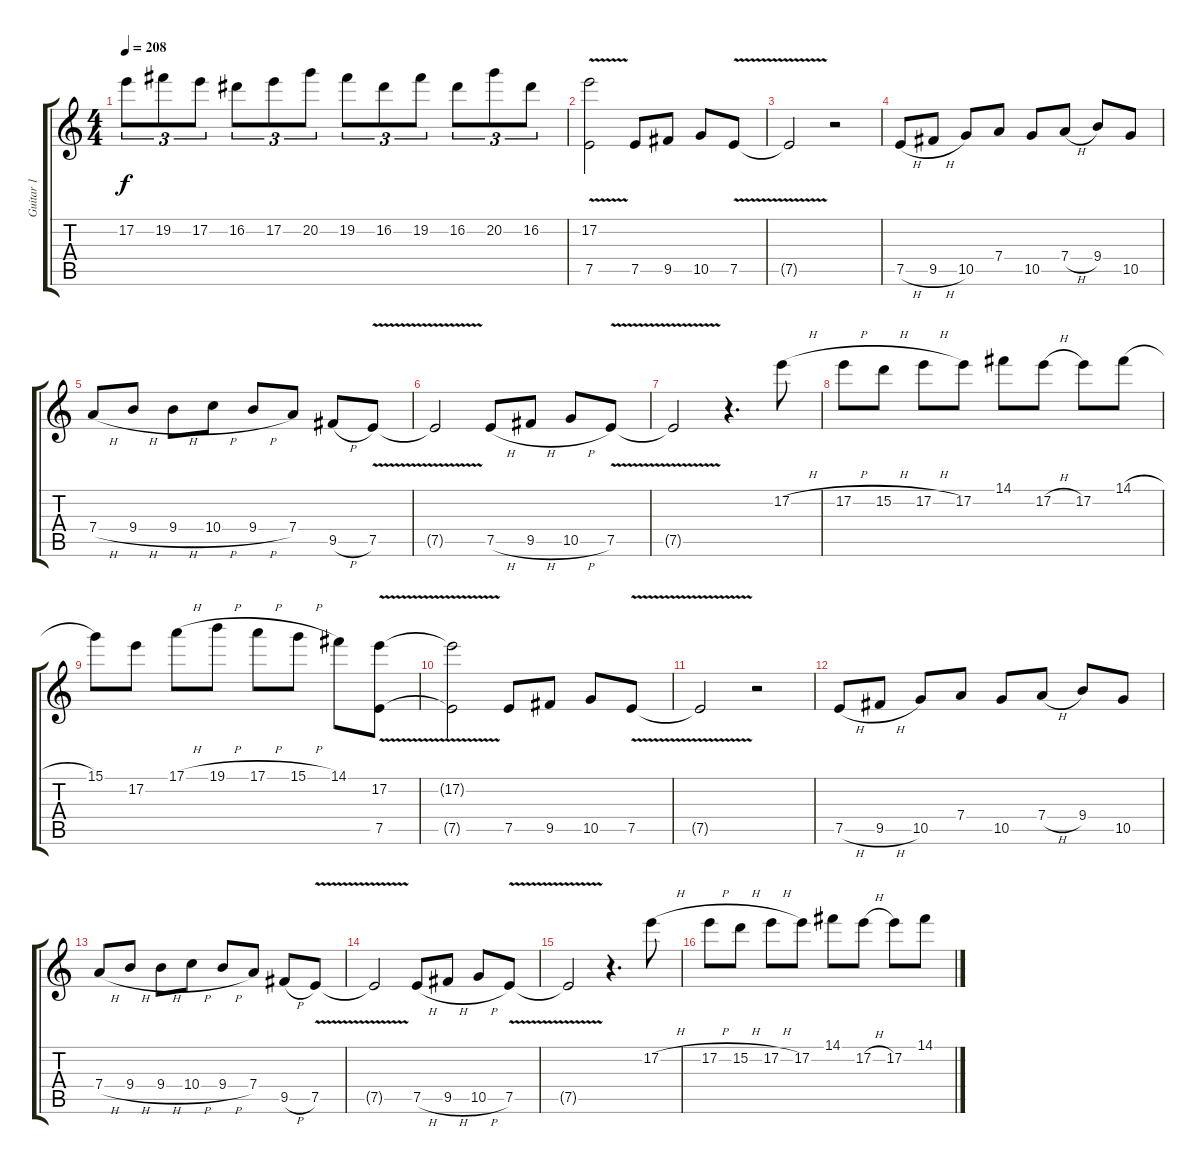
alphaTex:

\track ("Guitar 1" "Guitar 1") {instrument distortionguitar}
\staff {score tabs}
\tuning (E4 B3 G3 D3 A2 E2) {hide}
\ts (4 4)
\tempo 208
\clef g2
\ks c
17.2.8{tu (3 2) dy f} 19.2.8{tu (3 2)} 17.2.8{tu (3 2)} 16.2.8{tu (3 2)} 17.2.8{tu (3 2)} 20.2.8{tu (3 2)} 19.2.8{tu (3 2)} 16.2.8{tu (3 2)} 19.2.8{tu (3 2)} 16.2.8{tu (3 2)} 20.2.8{tu (3 2)} 16.2.8{tu (3 2)} |
(17.2{v} 7.5{v}).2 7.5.8 9.5.8 10.5.8 7.5{v}.8 |
7.5{t}.2 r.2 |
7.5{h}.8 9.5{h}.8 10.5.8 7.4.8 10.5.8 7.4{h}.8 9.4.8 10.5.8 |
7.4{h}.8 9.4{h}.8 9.4{h}.8 10.4{h}.8 9.4{h}.8 7.4.8 9.5{h}.8 7.5{v}.8 |
7.5{t}.2 7.5{h}.8 9.5{h}.8 10.5{h}.8 7.5{v}.8 |
7.5{t}.2 r.4{d} 17.2{h}.8 |
17.2{h}.8 15.2{h}.8 17.2{h}.8 17.2.8 14.1.8 17.2{h}.8 17.2.8 14.1{h}.8 |
15.1.8 17.2.8 17.1{h}.8 19.1{h}.8 17.1{h}.8 15.1{h}.8 14.1.8 (17.2{v} 7.5{v}).8 |
(17.2{t} 7.5{t}).2 7.5.8 9.5.8 10.5.8 7.5{v}.8 |
7.5{t}.2 r.2 |
7.5{h}.8 9.5{h}.8 10.5.8 7.4.8 10.5.8 7.4{h}.8 9.4.8 10.5.8 |
7.4{h}.8 9.4{h}.8 9.4{h}.8 10.4{h}.8 9.4{h}.8 7.4.8 9.5{h}.8 7.5{v}.8 |
7.5{t}.2 7.5{h}.8 9.5{h}.8 10.5{h}.8 7.5{v}.8 |
7.5{t}.2 r.4{d} 17.2{h}.8 |
17.2{h}.8 15.2{h}.8 17.2{h}.8 17.2.8 14.1.8 17.2{h}.8 17.2.8 14.1{h}.8
